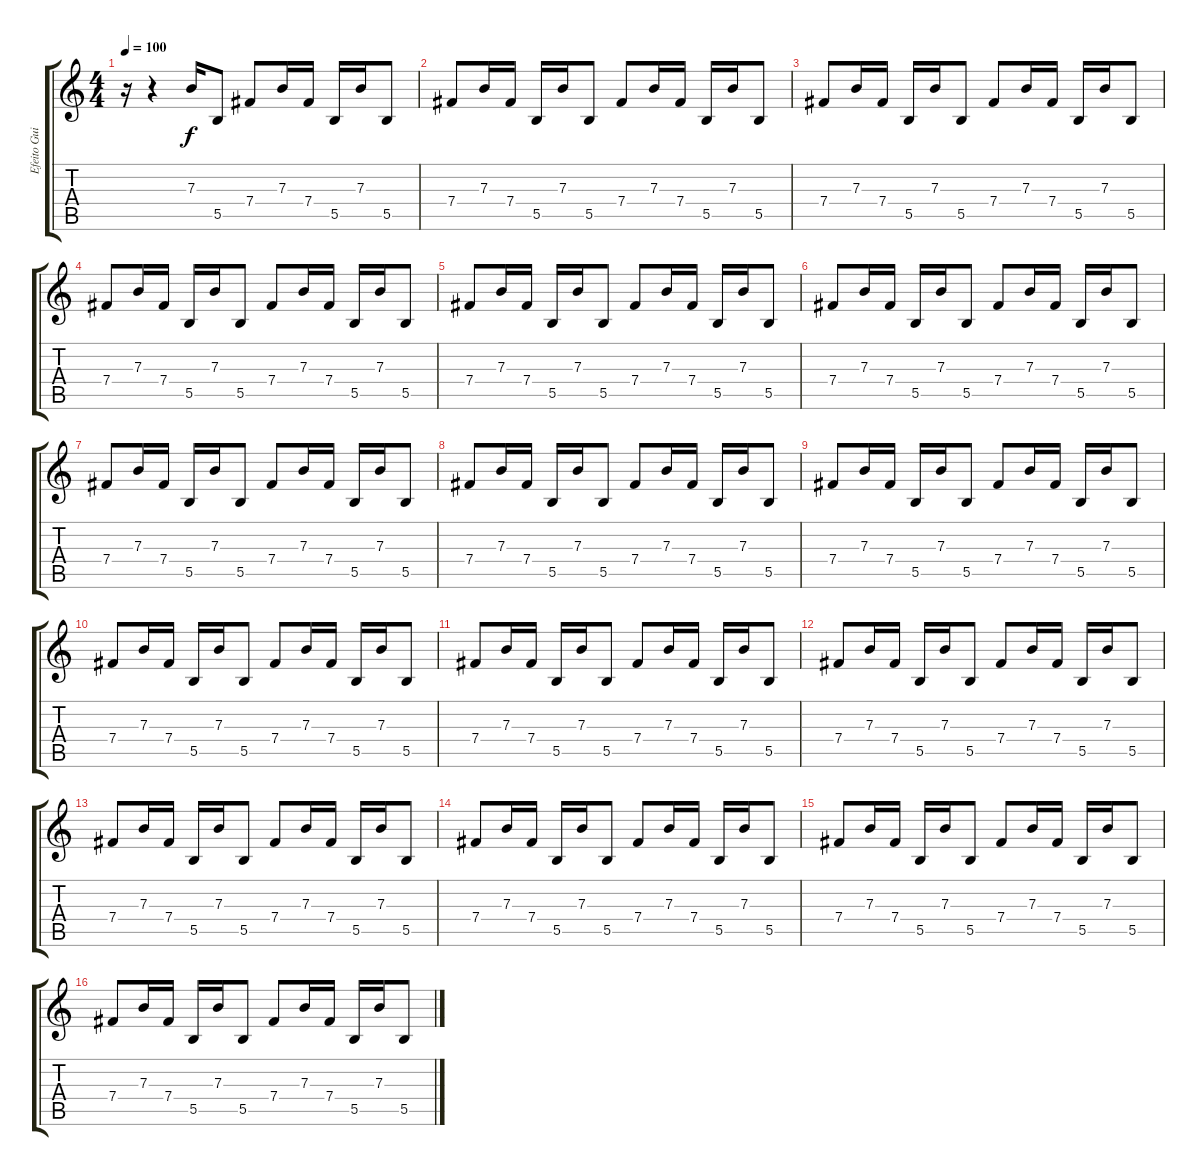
\track ("Efeito Guitarra" "Efeito Gui") {instrument overdrivenguitar}
\staff {score tabs}
\tuning (Db4 Ab3 E3 B2 Gb2 Db2) {hide}
\ts (4 4)
\tempo 100
\clef g2
\ks c
r.16{dy f instrument overdrivenguitar} r.4 7.3.16 5.5.8 7.4.8 7.3.16 7.4.16 5.5.16 7.3.16 5.5.8 |
7.4.8 7.3.16 7.4.16 5.5.16 7.3.16 5.5.8 7.4.8 7.3.16 7.4.16 5.5.16 7.3.16 5.5.8 |
7.4.8 7.3.16 7.4.16 5.5.16 7.3.16 5.5.8 7.4.8 7.3.16 7.4.16 5.5.16 7.3.16 5.5.8 |
7.4.8 7.3.16 7.4.16 5.5.16 7.3.16 5.5.8 7.4.8 7.3.16 7.4.16 5.5.16 7.3.16 5.5.8 |
7.4.8 7.3.16 7.4.16 5.5.16 7.3.16 5.5.8 7.4.8 7.3.16 7.4.16 5.5.16 7.3.16 5.5.8 |
7.4.8 7.3.16 7.4.16 5.5.16 7.3.16 5.5.8 7.4.8 7.3.16 7.4.16 5.5.16 7.3.16 5.5.8 |
7.4.8 7.3.16 7.4.16 5.5.16 7.3.16 5.5.8 7.4.8 7.3.16 7.4.16 5.5.16 7.3.16 5.5.8 |
7.4.8 7.3.16 7.4.16 5.5.16 7.3.16 5.5.8 7.4.8 7.3.16 7.4.16 5.5.16 7.3.16 5.5.8 |
7.4.8 7.3.16 7.4.16 5.5.16 7.3.16 5.5.8 7.4.8 7.3.16 7.4.16 5.5.16 7.3.16 5.5.8 |
7.4.8 7.3.16 7.4.16 5.5.16 7.3.16 5.5.8 7.4.8 7.3.16 7.4.16 5.5.16 7.3.16 5.5.8 |
7.4.8 7.3.16 7.4.16 5.5.16 7.3.16 5.5.8 7.4.8 7.3.16 7.4.16 5.5.16 7.3.16 5.5.8 |
7.4.8 7.3.16 7.4.16 5.5.16 7.3.16 5.5.8 7.4.8 7.3.16 7.4.16 5.5.16 7.3.16 5.5.8 |
7.4.8 7.3.16 7.4.16 5.5.16 7.3.16 5.5.8 7.4.8 7.3.16 7.4.16 5.5.16 7.3.16 5.5.8 |
7.4.8 7.3.16 7.4.16 5.5.16 7.3.16 5.5.8 7.4.8 7.3.16 7.4.16 5.5.16 7.3.16 5.5.8 |
7.4.8 7.3.16 7.4.16 5.5.16 7.3.16 5.5.8 7.4.8 7.3.16 7.4.16 5.5.16 7.3.16 5.5.8 |
7.4.8 7.3.16 7.4.16 5.5.16 7.3.16 5.5.8 7.4.8 7.3.16 7.4.16 5.5.16 7.3.16 5.5.8
